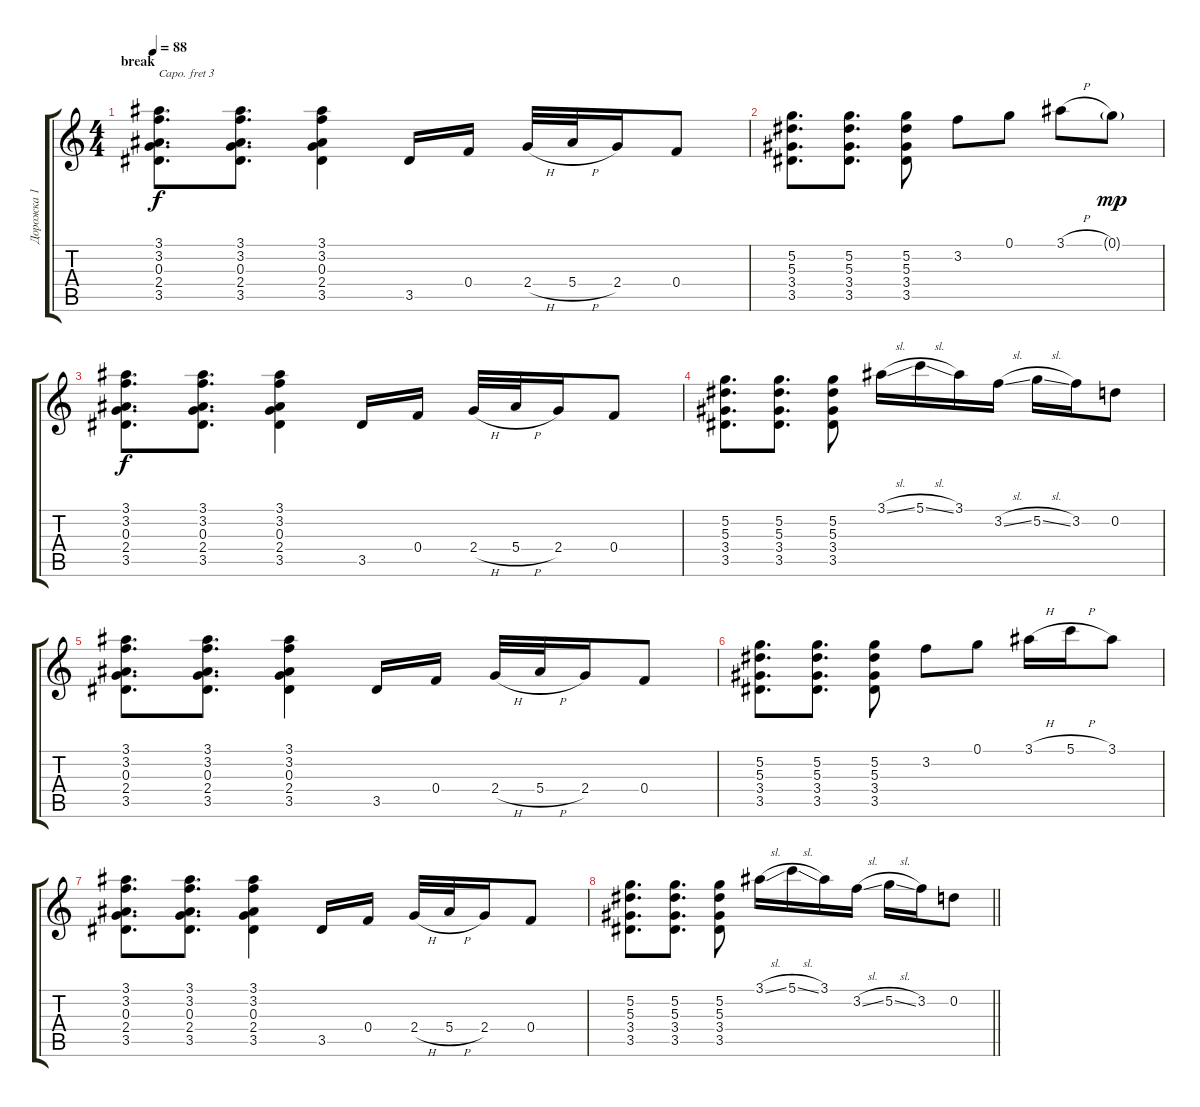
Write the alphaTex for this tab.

\track ("Дорожка 1" "Дорожка 1") {instrument electricguitarjazz}
\staff {score tabs}
\capo 3
\tuning (E4 B3 G3 D3 A2 E2) {hide}
\ts (4 4)
\section ("" "break")
\tempo 88
\clef g2
\ks c
(3.1 3.2 0.3 2.4 3.5).8{d dy f} (3.1 3.2 0.3 2.4 3.5).8{d} (3.1 3.2 0.3 2.4 3.5).4 3.5.16 0.4.16 2.4{h}.32 5.4{h}.32 2.4.16 0.4.8 |
(5.2 5.3 3.4 3.5).8{d} (5.2 5.3 3.4 3.5).8{d} (5.2 5.3 3.4 3.5).8 3.2.8 0.1.8 3.1{h}.8 0.1{g}.8{dy mp} |
(3.1 3.2 0.3 2.4 3.5).8{d dy f} (3.1 3.2 0.3 2.4 3.5).8{d} (3.1 3.2 0.3 2.4 3.5).4 3.5.16 0.4.16 2.4{h}.32 5.4{h}.32 2.4.16 0.4.8 |
(5.2 5.3 3.4 3.5).8{d} (5.2 5.3 3.4 3.5).8{d} (5.2 5.3 3.4 3.5).8 3.1{sl}.16 5.1{sl}.16 3.1.16 3.2{sl}.16 5.2{sl}.16 3.2.16 0.2.8 |
(3.1 3.2 0.3 2.4 3.5).8{d} (3.1 3.2 0.3 2.4 3.5).8{d} (3.1 3.2 0.3 2.4 3.5).4 3.5.16 0.4.16 2.4{h}.32 5.4{h}.32 2.4.16 0.4.8 |
(5.2 5.3 3.4 3.5).8{d} (5.2 5.3 3.4 3.5).8{d} (5.2 5.3 3.4 3.5).8 3.2.8 0.1.8 3.1{h}.16 5.1{h}.16 3.1.8 |
(3.1 3.2 0.3 2.4 3.5).8{d} (3.1 3.2 0.3 2.4 3.5).8{d} (3.1 3.2 0.3 2.4 3.5).4 3.5.16 0.4.16 2.4{h}.32 5.4{h}.32 2.4.16 0.4.8 |
\barLineRight lightlight
(5.2 5.3 3.4 3.5).8{d} (5.2 5.3 3.4 3.5).8{d} (5.2 5.3 3.4 3.5).8 3.1{sl}.16 5.1{sl}.16 3.1.16 3.2{sl}.16 5.2{sl}.16 3.2.16 0.2.8
